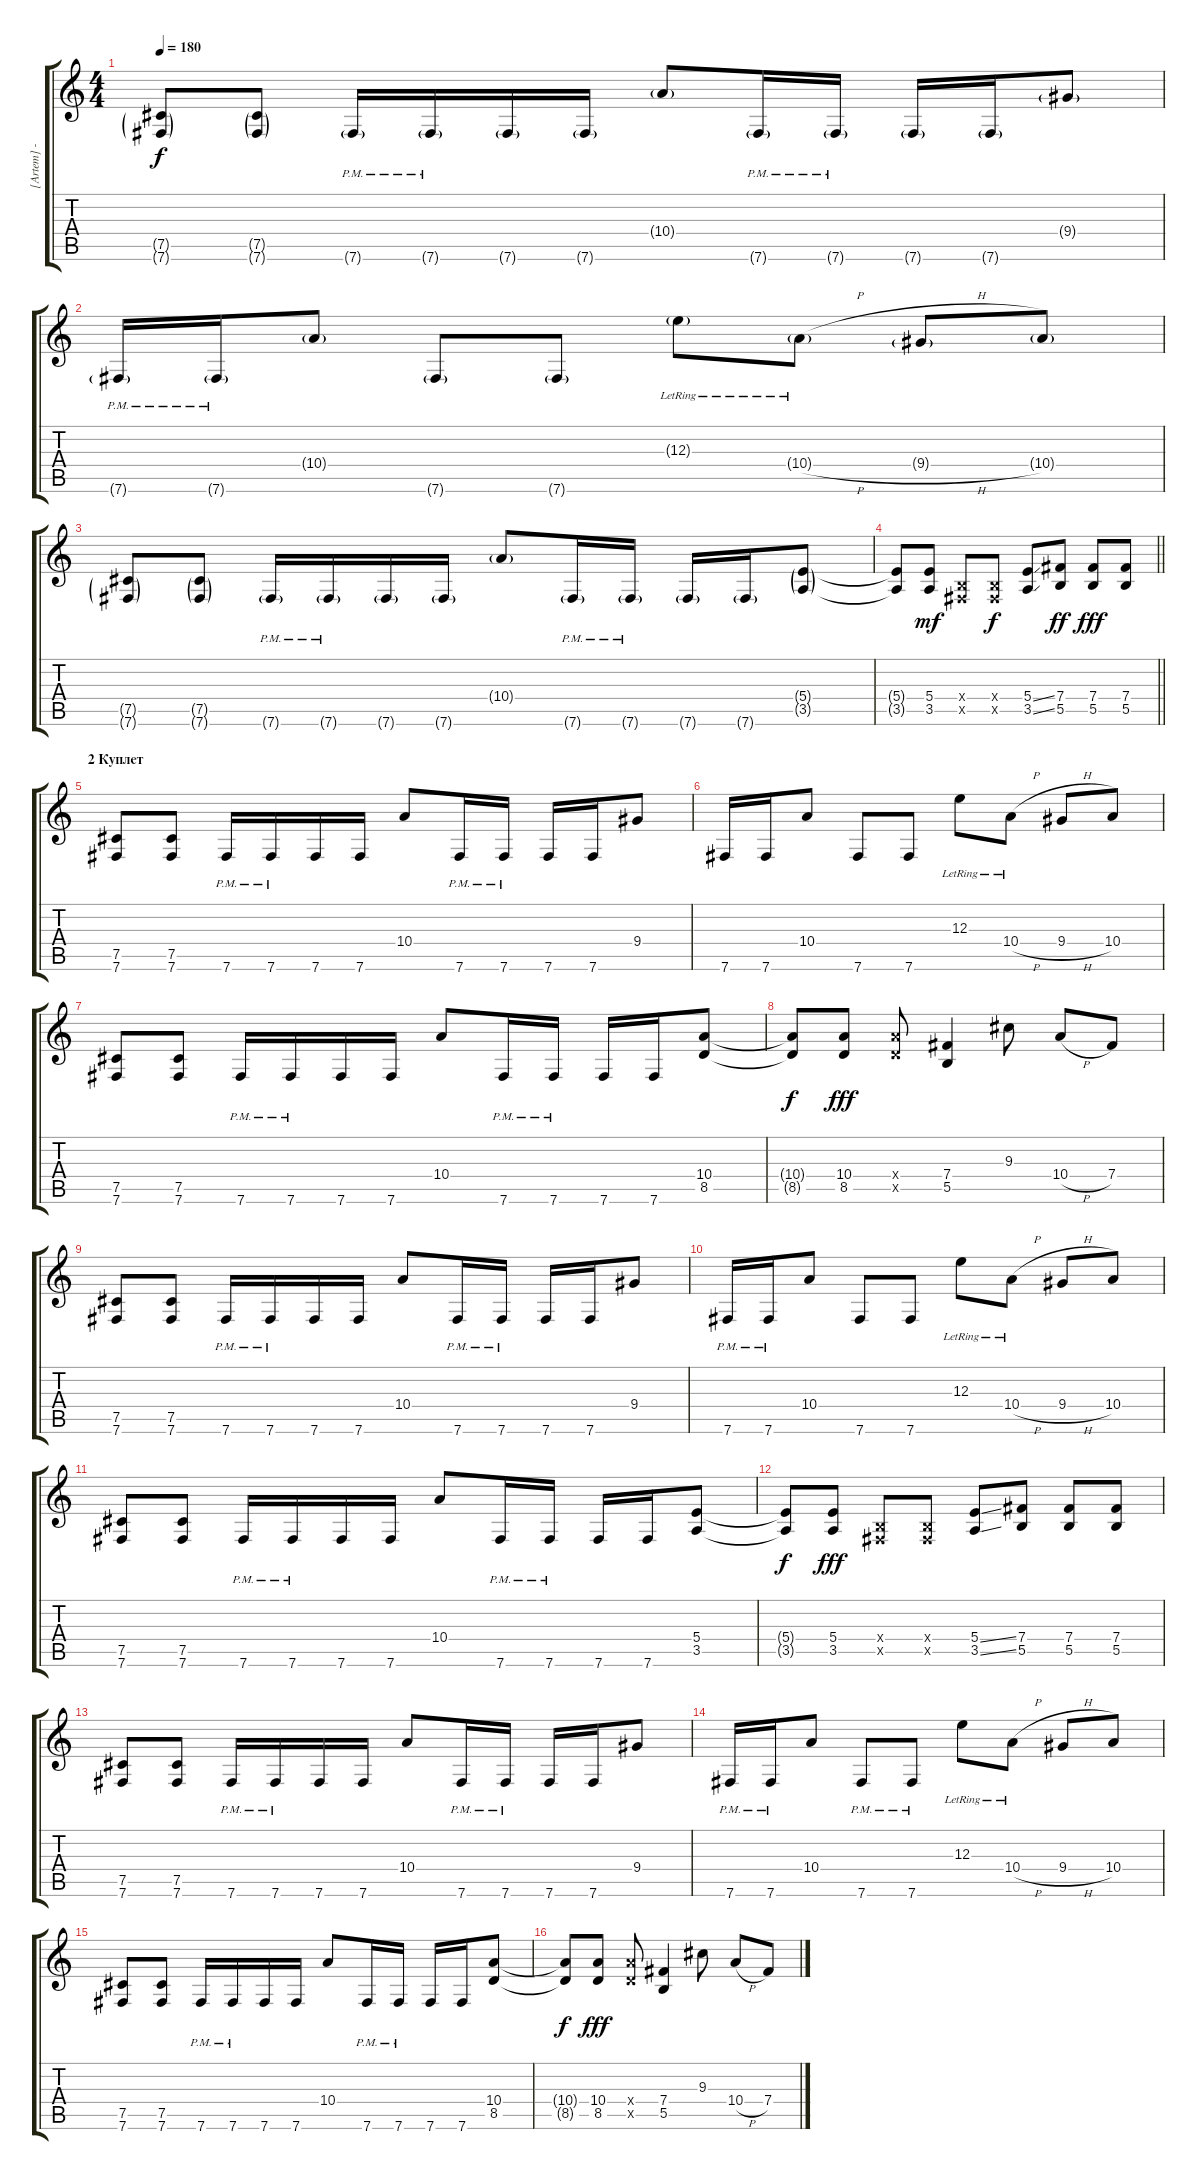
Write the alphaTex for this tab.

\track ("[Artem] - Solo Gutiar " "[Artem] - ") {instrument overdrivenguitar}
\staff {score tabs}
\tuning (Db4 Ab3 E3 B2 Gb2 B1) {hide}
\ts (4 4)
\tempo 180
\clef g2
\ks c
(7.5{g} 7.6{g}).8{dy f} (7.5{g} 7.6{g}).8 7.6{g pm}.16 7.6{g pm}.16 7.6{g}.16 7.6{g}.16 10.4{g}.8 7.6{g pm}.16 7.6{g pm}.16 7.6{g}.16 7.6{g}.16 9.4{g}.8 |
7.6{g pm}.16 7.6{g pm}.16 10.4{g}.8 7.6{g}.8 7.6{g}.8 12.3{g lr}.8 10.4{h g lr}.8 9.4{h g}.8 10.4{g}.8 |
(7.5{g} 7.6{g}).8 (7.5{g} 7.6{g}).8 7.6{g pm}.16 7.6{g pm}.16 7.6{g}.16 7.6{g}.16 10.4{g}.8 7.6{g pm}.16 7.6{g pm}.16 7.6{g}.16 7.6{g}.16 (5.4{g} 3.5{g}).8 |
\barLineRight lightlight
(5.4{t} 3.5{t}).8 (5.4 3.5).8{dy mf} (0.4{x} 0.5{x}).8 (0.4{x} 0.5{x}).8{dy f} (5.4{ss} 3.5{ss}).8 (7.4 5.5).8{dy ff} (7.4 5.5).8{dy fff} (7.4 5.5).8 |
\section ("" "2 Куплет")
(7.5 7.6).8 (7.5 7.6).8 7.6{pm}.16 7.6{pm}.16 7.6.16 7.6.16 10.4.8 7.6{pm}.16 7.6{pm}.16 7.6.16 7.6.16 9.4.8 |
7.6.16 7.6.16 10.4.8 7.6.8 7.6.8 12.3{lr}.8 10.4{h lr}.8 9.4{h}.8 10.4.8 |
(7.5 7.6).8 (7.5 7.6).8 7.6{pm}.16 7.6{pm}.16 7.6.16 7.6.16 10.4.8 7.6{pm}.16 7.6{pm}.16 7.6.16 7.6.16 (10.4 8.5).8 |
(10.4{t} 8.5{t}).8{dy f} (10.4 8.5).8{dy fff} (10.4{x} 8.5{x}).8 (7.4 5.5).4 9.3.8 10.4{h}.8 7.4.8 |
(7.5 7.6).8 (7.5 7.6).8 7.6{pm}.16 7.6{pm}.16 7.6.16 7.6.16 10.4.8 7.6{pm}.16 7.6{pm}.16 7.6.16 7.6.16 9.4.8 |
7.6{pm}.16 7.6{pm}.16 10.4.8 7.6.8 7.6.8 12.3{lr}.8 10.4{h lr}.8 9.4{h}.8 10.4.8 |
(7.5 7.6).8 (7.5 7.6).8 7.6{pm}.16 7.6{pm}.16 7.6.16 7.6.16 10.4.8 7.6{pm}.16 7.6{pm}.16 7.6.16 7.6.16 (5.4 3.5).8 |
(5.4{t} 3.5{t}).8{dy f} (5.4 3.5).8{dy fff} (0.4{x} 0.5{x}).8 (0.4{x} 0.5{x}).8 (5.4{ss} 3.5{ss}).8 (7.4 5.5).8 (7.4 5.5).8 (7.4 5.5).8 |
(7.5 7.6).8 (7.5 7.6).8 7.6{pm}.16 7.6{pm}.16 7.6.16 7.6.16 10.4.8 7.6{pm}.16 7.6{pm}.16 7.6.16 7.6.16 9.4.8 |
7.6{pm}.16 7.6{pm}.16 10.4.8 7.6{pm}.8 7.6{pm}.8 12.3{lr}.8 10.4{h lr}.8 9.4{h}.8 10.4.8 |
(7.5 7.6).8 (7.5 7.6).8 7.6{pm}.16 7.6{pm}.16 7.6.16 7.6.16 10.4.8 7.6{pm}.16 7.6{pm}.16 7.6.16 7.6.16 (10.4 8.5).8 |
(10.4{t} 8.5{t}).8{dy f} (10.4 8.5).8{dy fff} (10.4{x} 8.5{x}).8 (7.4 5.5).4 9.3.8 10.4{h}.8 7.4.8
